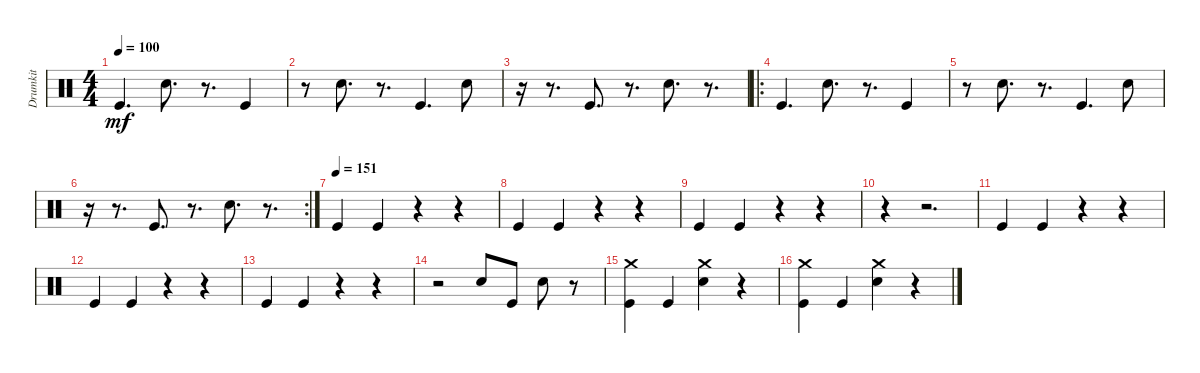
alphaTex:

\track ("Drumkit" "Drumkit") {instrument percussion}
\staff {score}
\articulation defaults
\ts (4 4)
\tempo 100
\clef neutral
\ks c "Kick (hit)".4{d dy mf} "Snare (hit) 2".8{d}
r.8{d} "Kick (hit)".4 |
r.8 "Snare (hit) 2".8{d} r.8{d} "Kick (hit)".4{d} "Snare (hit) 2".8 |
r.16 r.8{d} "Kick (hit)".8{d} r.8{d} "Snare (hit) 2".8{d} r.8{d} |
\ro "Kick (hit)".4{d} "Snare (hit) 2".8{d}
r.8{d} "Kick (hit)".4 |
r.8 "Snare (hit) 2".8{d} r.8{d} "Kick (hit)".4{d} "Snare (hit) 2".8 |
\rc 2
r.16 r.8{d} "Kick (hit)".8{d} r.8{d} "Snare (hit) 2".8{d} r.8{d} |
\tempo (151)
"Kick (hit)".4 "Kick (hit)".4 r.4 r.4 |
"Kick (hit)".4 "Kick (hit)".4 r.4 r.4 |
"Kick (hit)".4 "Kick (hit)".4 r.4 r.4 |
r.4 r.2{d} |
"Kick (hit)".4 "Kick (hit)".4 r.4 r.4 |
"Kick (hit)".4 "Kick (hit)".4 r.4 r.4 |
"Kick (hit)".4 "Kick (hit)".4 r.4 r.4 |
r.2 "Snare (hit) 2".8 "Kick (hit)".8 "Snare (hit) 2".8 r.8 |
("Kick (hit)" "Crash medium (hit)").4 "Kick (hit)".4 ("Snare (hit) 2" "Crash medium (hit)").4 r.4 |
("Kick (hit)" "Crash medium (hit)").4 "Kick (hit)".4 ("Snare (hit) 2" "Crash medium (hit)").4 r.4
